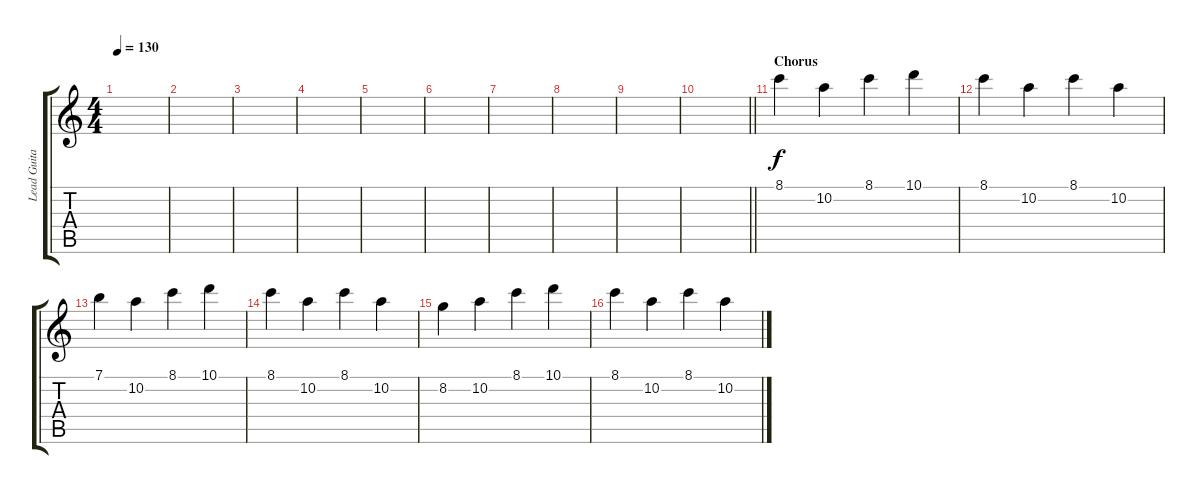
\track ("Lead Guitar" "Lead Guita") {instrument electricguitarjazz}
\staff {score tabs}
\tuning (E4 B3 G3 D3 A2 E2) {hide}
\ts (4 4)
\tempo 130
\clef g2
\ks c
|
|
|
|
|
|
|
|
|
\barLineRight lightlight
|
\section ("" "Chorus")
8.1.4{volume 10 instrument electricguitarjazz} 10.2.4 8.1.4 10.1.4 |
8.1.4 10.2.4 8.1.4 10.2.4 |
7.1.4 10.2.4 8.1.4 10.1.4 |
8.1.4 10.2.4 8.1.4 10.2.4 |
8.2.4 10.2.4 8.1.4 10.1.4 |
8.1.4 10.2.4 8.1.4 10.2.4
